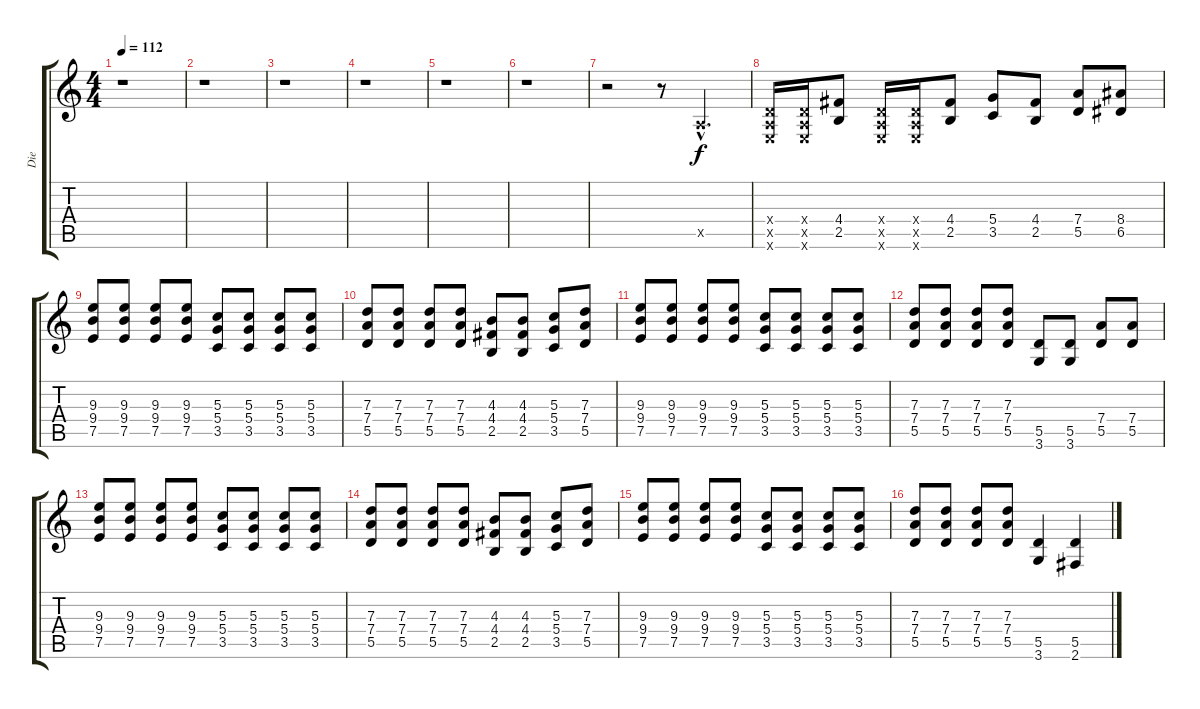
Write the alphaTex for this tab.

\track ("Die " "Die ") {instrument distortionguitar}
\staff {score tabs}
\tuning (E4 B3 G3 D3 A2 E2) {hide}
\ts (4 4)
\tempo 112
\clef g2
\ks c
r.1{dy f} |
r.1 |
r.1 |
r.1 |
r.1 |
r.1 |
r.2 r.8 0.5{hac x}.4{d} |
(0.4{x} 0.5{x} 0.6{x}).16 (0.4{x} 0.5{x} 0.6{x}).16 (4.4 2.5).8 (0.4{x} 0.5{x} 0.6{x}).16 (0.4{x} 0.5{x} 0.6{x}).16 (4.4 2.5).8 (5.4 3.5).8 (4.4 2.5).8 (7.4 5.5).8 (8.4 6.5).8 |
(9.3 9.4 7.5).8 (9.3 9.4 7.5).8 (9.3 9.4 7.5).8 (9.3 9.4 7.5).8 (5.3 5.4 3.5).8 (5.3 5.4 3.5).8 (5.3 5.4 3.5).8 (5.3 5.4 3.5).8 |
(7.3 7.4 5.5).8 (7.3 7.4 5.5).8 (7.3 7.4 5.5).8 (7.3 7.4 5.5).8 (4.3 4.4 2.5).8 (4.3 4.4 2.5).8 (5.3 5.4 3.5).8 (7.3 7.4 5.5).8 |
(9.3 9.4 7.5).8 (9.3 9.4 7.5).8 (9.3 9.4 7.5).8 (9.3 9.4 7.5).8 (5.3 5.4 3.5).8 (5.3 5.4 3.5).8 (5.3 5.4 3.5).8 (5.3 5.4 3.5).8 |
(7.3 7.4 5.5).8 (7.3 7.4 5.5).8 (7.3 7.4 5.5).8 (7.3 7.4 5.5).8 (5.5 3.6).8 (5.5 3.6).8 (7.4 5.5).8 (7.4 5.5).8 |
(9.3 9.4 7.5).8 (9.3 9.4 7.5).8 (9.3 9.4 7.5).8 (9.3 9.4 7.5).8 (5.3 5.4 3.5).8 (5.3 5.4 3.5).8 (5.3 5.4 3.5).8 (5.3 5.4 3.5).8 |
(7.3 7.4 5.5).8 (7.3 7.4 5.5).8 (7.3 7.4 5.5).8 (7.3 7.4 5.5).8 (4.3 4.4 2.5).8 (4.3 4.4 2.5).8 (5.3 5.4 3.5).8 (7.3 7.4 5.5).8 |
(9.3 9.4 7.5).8 (9.3 9.4 7.5).8 (9.3 9.4 7.5).8 (9.3 9.4 7.5).8 (5.3 5.4 3.5).8 (5.3 5.4 3.5).8 (5.3 5.4 3.5).8 (5.3 5.4 3.5).8 |
(7.3 7.4 5.5).8 (7.3 7.4 5.5).8 (7.3 7.4 5.5).8 (7.3 7.4 5.5).8 (5.5 3.6).4 (5.5 2.6).4
